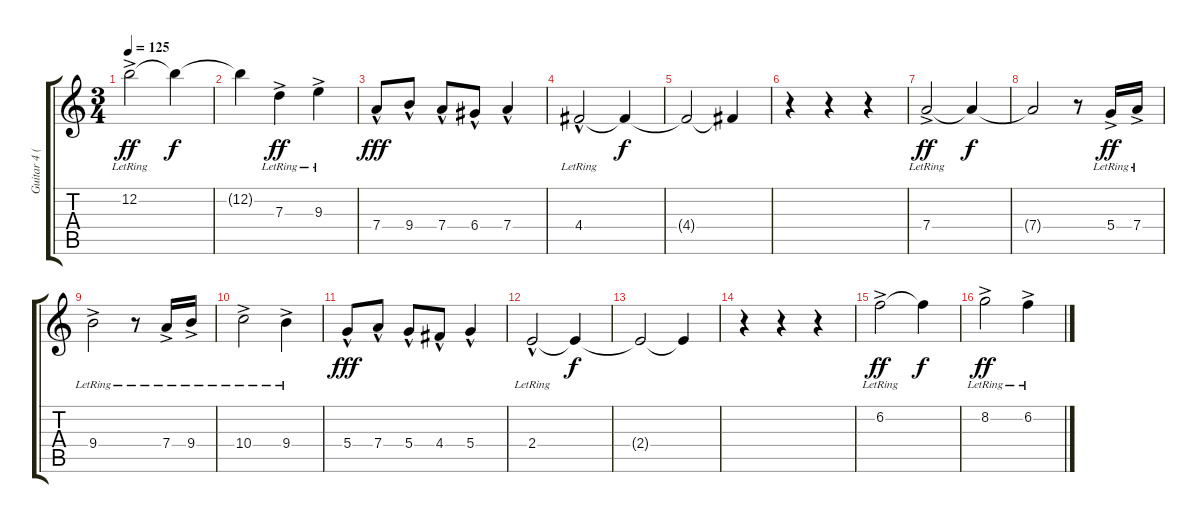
\track ("Guitar 4 (2nd melody)" "Guitar 4 (") {instrument acousticguitarnylon}
\staff {score tabs}
\tuning (E4 B3 G3 D3 A2 E2) {hide}
\ts (3 4)
\tempo 125
\clef g2
\ks c
12.2{ac lr}.2{dy ff} 12.2{t}.4{dy f} |
12.2{t}.4 7.3{ac lr}.4{dy ff} 9.3{ac lr}.4 |
7.4{hac}.8{dy fff} 9.4{hac}.8 7.4{hac}.8 6.4{hac}.8 7.4{hac}.4 |
4.4{hac lr}.2 4.4{t}.4{dy f} |
4.4{t}.2 4.4{t}.4 |
r.4 r.4 r.4 |
7.4{ac lr}.2{dy ff} 7.4{t}.4{dy f} |
7.4{t}.2 r.8 5.4{ac lr}.16{dy ff} 7.4{ac lr}.16 |
9.4{ac lr}.2 r.8 7.4{ac lr}.16 9.4{ac lr}.16 |
10.4{ac lr}.2 9.4{ac lr}.4 |
5.4{hac}.8{dy fff} 7.4{hac}.8 5.4{hac}.8 4.4{hac}.8 5.4{hac}.4 |
2.4{hac lr}.2 2.4{t}.4{dy f} |
2.4{t}.2 2.4{t}.4 |
r.4 r.4 r.4 |
6.2{ac lr}.2{dy ff} 6.2{t}.4{dy f} |
8.2{ac lr}.2{dy ff} 6.2{ac lr}.4
